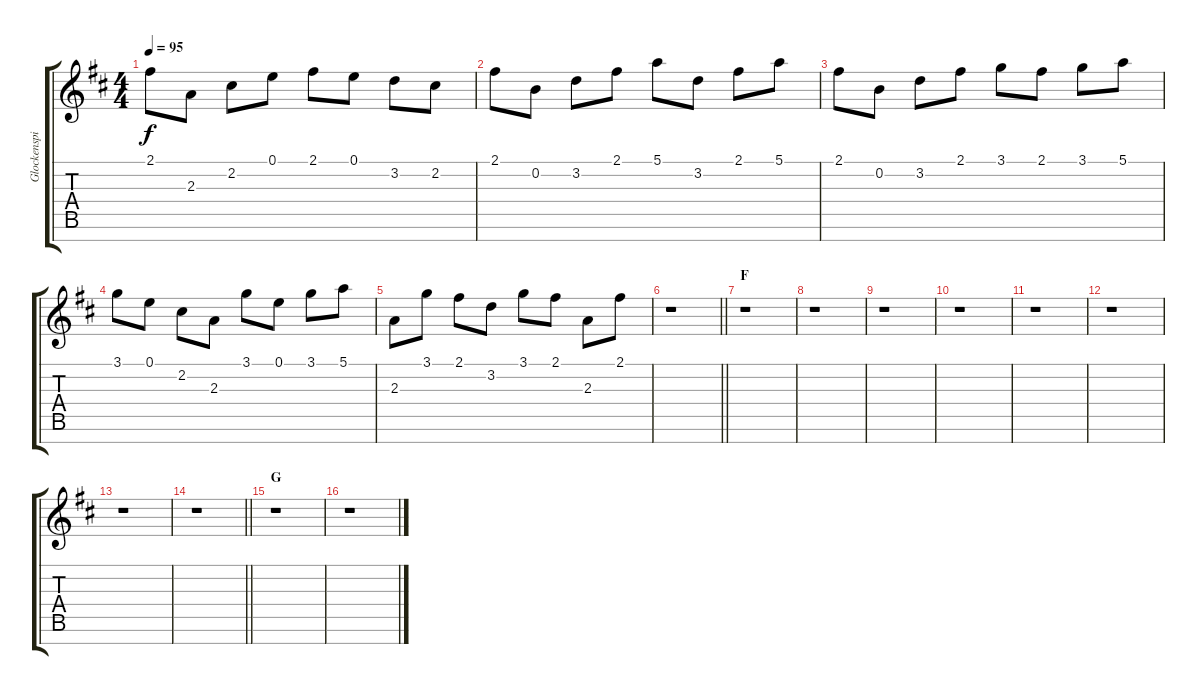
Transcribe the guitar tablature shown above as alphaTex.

\track ("Glockenspiel" "Glockenspi") {instrument vibraphone}
\staff {score tabs}
\tuning (E5 B4 G4 D4 A3 E3 B2) {hide}
\ts (4 4)
\tempo 95
\clef g2
\ks d
2.1.8{dy f} 2.3.8 2.2.8 0.1.8 2.1.8 0.1.8 3.2.8 2.2.8 |
2.1.8 0.2.8 3.2.8 2.1.8 5.1.8 3.2.8 2.1.8 5.1.8 |
2.1.8 0.2.8 3.2.8 2.1.8 3.1.8 2.1.8 3.1.8 5.1.8 |
3.1.8 0.1.8 2.2.8 2.3.8 3.1.8 0.1.8 3.1.8 5.1.8 |
2.3.8 3.1.8 2.1.8 3.2.8 3.1.8 2.1.8 2.3.8 2.1.8 |
\barLineRight lightlight
r.1 |
\section ("" "F")
r.1 |
r.1 |
r.1 |
r.1 |
r.1 |
r.1 |
r.1 |
\barLineRight lightlight
r.1 |
\section ("" "G")
r.1 |
r.1
